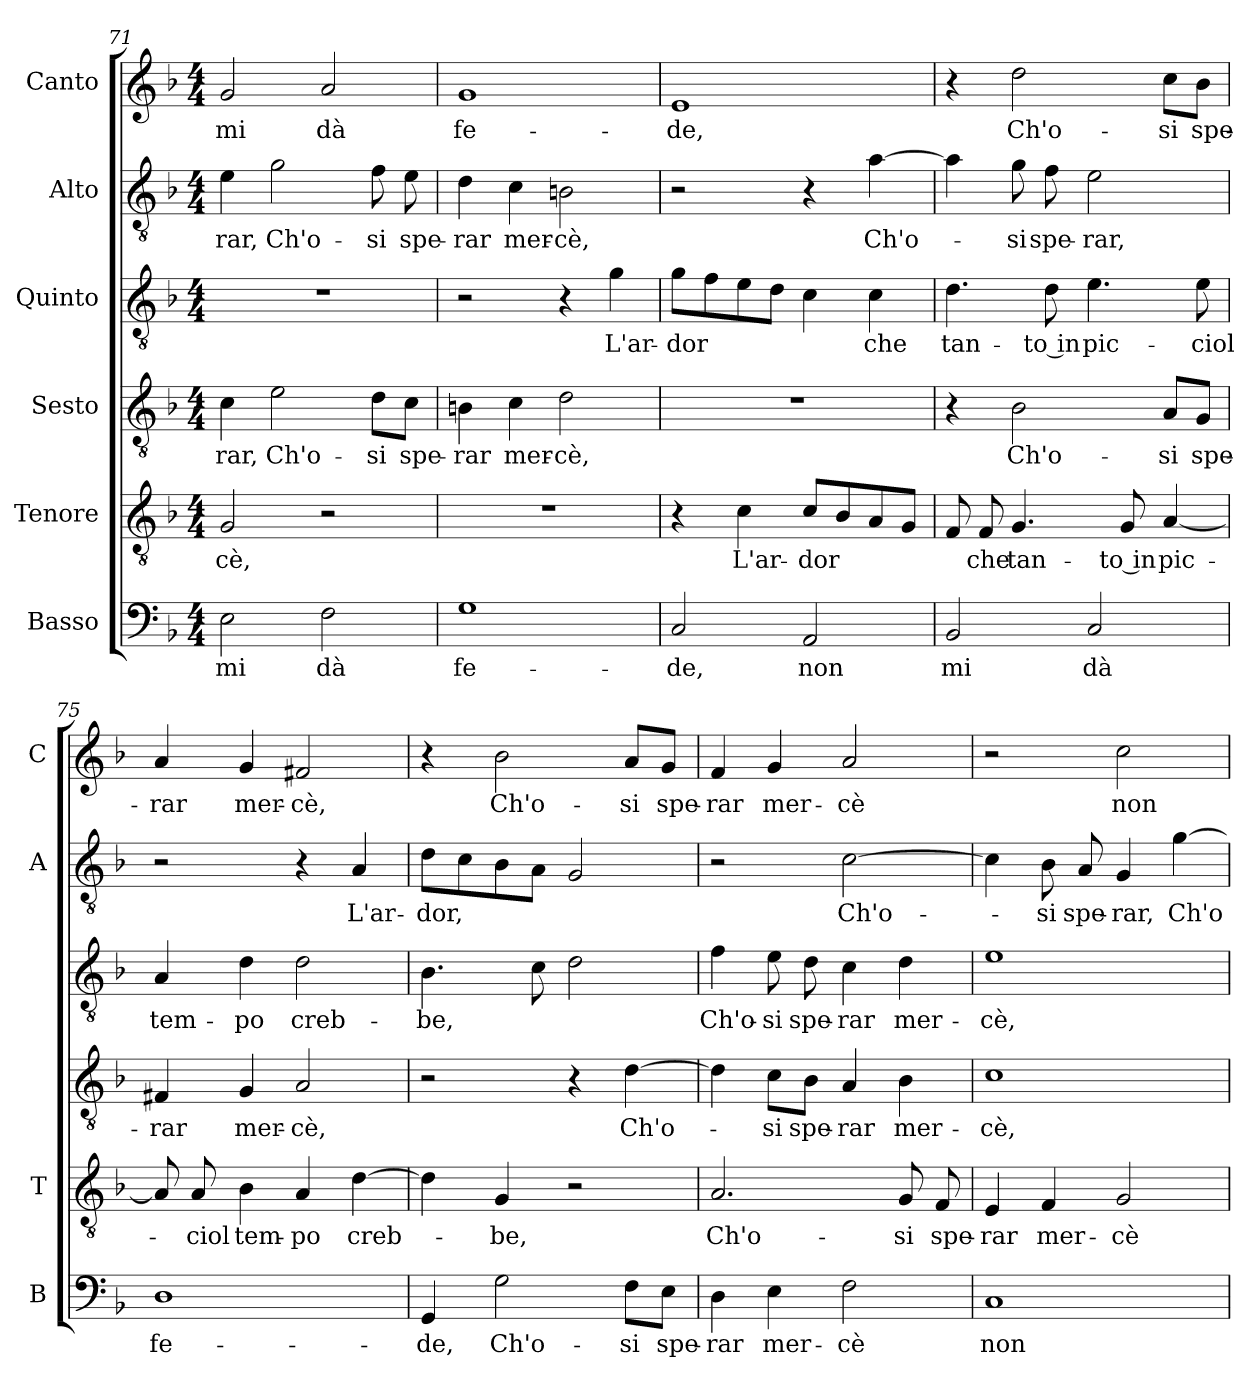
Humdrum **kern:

**kern	**text	**kern	**text	**kern	**text	**kern	**text	**kern	**text	**kern	**text
*part6	*part6	*part5	*part5	*part4	*part4	*part3	*part3	*part2	*part2	*part1	*part1
*staff6	*staff6	*staff5	*staff5	*staff4	*staff4	*staff3	*staff3	*staff2	*staff2	*staff1	*staff1
*I"Basso	*	*I"Tenore	*	*I"Sesto	*	*I"Quinto	*	*I"Alto	*	*I"Canto	*
*I'B	*	*I'T	*	*	*	*	*	*I'A	*	*I'C	*
!!LO:PB:g=z
*clefF4	*	*clefGv2	*	*clefGv2	*	*clefGv2	*	*clefGv2	*	*clefG2	*
*k[b-]	*	*k[b-]	*	*k[b-]	*	*k[b-]	*	*k[b-]	*	*k[b-]	*
*F:	*	*F:	*	*F:	*	*F:	*	*F:	*	*F:	*
*M4/4	*	*M4/4	*	*M4/4	*	*M4/4	*	*M4/4	*	*M4/4	*
=71	=71	=71	=71	=71	=71	=71	=71	=71	=71	=71	=71
!	!LO:LY:b	!	!	!	!	!	!	!	!	!	!
!	!	!	!LO:LY:b	!	!	!	!	!	!	!	!
!	!	!	!	!	!LO:LY:b	!	!	!	!	!	!
!	!	!	!	!	!	!	!	!	!LO:LY:b	!	!
!	!	!	!	!	!	!	!	!	!	!	!LO:LY:b
2E\	mi	2G/	-cè,	4c\	-rar,	1r	.	4e\	-rar,	2g/	mi
!	!	!	!	!	!LO:LY:b	!	!	!	!	!	!
!	!	!	!	!	!	!	!	!	!LO:LY:b	!	!
.	.	.	.	2e\	Ch'o-	.	.	2g\	Ch'o-	.	.
!	!LO:LY:b	!	!	!	!	!	!	!	!	!	!
!	!	!	!	!	!	!	!	!	!	!	!LO:LY:b
2F\	dà	2r	.	.	.	.	.	.	.	2a/	dà
!	!	!	!	!	!LO:LY:b	!	!	!	!	!	!
!	!	!	!	!	!	!	!	!	!LO:LY:b	!	!
.	.	.	.	8d\L	-si	.	.	8f\	-si	.	.
!	!	!	!	!	!LO:LY:b	!	!	!	!	!	!
!	!	!	!	!	!	!	!	!	!LO:LY:b	!	!
.	.	.	.	8c\J	spe-	.	.	8e\	spe-	.	.
=72	=72	=72	=72	=72	=72	=72	=72	=72	=72	=72	=72
!	!LO:LY:b	!	!	!	!	!	!	!	!	!	!
!	!	!	!	!	!LO:LY:b	!	!	!	!	!	!
!	!	!	!	!	!	!	!	!	!LO:LY:b	!	!
!	!	!	!	!	!	!	!	!	!	!	!LO:LY:b
1G	fe-	1r	.	4Bn\	-rar	2r	.	4d\	-rar	1g	fe-
!	!	!	!	!	!LO:LY:b	!	!	!	!	!	!
!	!	!	!	!	!	!	!	!	!LO:LY:b	!	!
.	.	.	.	4c\	mer-	.	.	4c\	mer-	.	.
!	!	!	!	!	!LO:LY:b	!	!	!	!	!	!
!	!	!	!	!	!	!	!	!	!LO:LY:b	!	!
.	.	.	.	2d\	-cè,	4r	.	2Bn\	-cè,	.	.
!	!	!	!	!	!	!	!LO:LY:b	!	!	!	!
.	.	.	.	.	.	4g\	L'ar-	.	.	.	.
=73	=73	=73	=73	=73	=73	=73	=73	=73	=73	=73	=73
!	!LO:LY:b	!	!	!	!	!	!	!	!	!	!
!	!	!	!	!	!	!	!LO:LY:b	!	!	!	!
!	!	!	!	!	!	!	!	!	!	!	!LO:LY:b
2C/	-de,	4r	.	1r	.	8g\L	-dor	2r	.	1e	-de,
.	.	.	.	.	.	8f\	.	.	.	.	.
!	!	!	!LO:LY:b	!	!	!	!	!	!	!	!
.	.	4c\	L'ar-	.	.	8e\	.	.	.	.	.
.	.	.	.	.	.	8d\J	.	.	.	.	.
!	!LO:LY:b	!	!	!	!	!	!	!	!	!	!
!	!	!	!LO:LY:b	!	!	!	!	!	!	!	!
2AA/	non	8c/L	-dor	.	.	4c\	.	4r	.	.	.
.	.	8B-/	.	.	.	.	.	.	.	.	.
!	!	!	!	!	!	!	!LO:LY:b	!	!	!	!
!	!	!	!	!	!	!	!	!	!LO:LY:b	!	!
.	.	8A/	.	.	.	4c\	che	[4a\	Ch'o-	.	.
.	.	8G/J	.	.	.	.	.	.	.	.	.
=74	=74	=74	=74	=74	=74	=74	=74	=74	=74	=74	=74
!	!LO:LY:b	!	!	!	!	!	!	!	!	!	!
!	!	!	!	!	!	!	!LO:LY:b	!	!	!	!
2BB-/	mi	8F/	.	4r	.	4.d\	tan-	4a\]	.	4r	.
!	!	!	!LO:LY:b	!	!	!	!	!	!	!	!
.	.	8F/	che	.	.	.	.	.	.	.	.
!	!	!	!LO:LY:b	!	!	!	!	!	!	!	!
!	!	!	!	!	!LO:LY:b	!	!	!	!	!	!
!	!	!	!	!	!	!	!	!	!LO:LY:b	!	!
!	!	!	!	!	!	!	!	!	!	!	!LO:LY:b
.	.	4.G/	tan-	2B-\	Ch'o-	.	.	8g\	-si	2dd\	Ch'o-
!	!	!	!	!	!	!	!LO:LY:b	!	!	!	!
!	!	!	!	!	!	!	!	!	!LO:LY:b	!	!
.	.	.	.	.	.	8d\	-to in	8f\	spe-	.	.
!	!LO:LY:b	!	!	!	!	!	!	!	!	!	!
!	!	!	!	!	!	!	!LO:LY:b	!	!	!	!
!	!	!	!	!	!	!	!	!	!LO:LY:b	!	!
2C/	dà	.	.	.	.	4.e\	pic-	2e\	-rar,	.	.
!	!	!	!LO:LY:b	!	!	!	!	!	!	!	!
.	.	8G/	-to in	.	.	.	.	.	.	.	.
!	!	!	!LO:LY:b	!	!	!	!	!	!	!	!
!	!	!	!	!	!LO:LY:b	!	!	!	!	!	!
!	!	!	!	!	!	!	!	!	!	!	!LO:LY:b
.	.	[4A/	pic-	8A/L	-si	.	.	.	.	8cc\L	-si
!	!	!	!	!	!LO:LY:b	!	!	!	!	!	!
!	!	!	!	!	!	!	!LO:LY:b	!	!	!	!
!	!	!	!	!	!	!	!	!	!	!	!LO:LY:b
.	.	.	.	8G/J	spe-	8e\	-ciol	.	.	8b-\J	spe-
=75	=75	=75	=75	=75	=75	=75	=75	=75	=75	=75	=75
!	!LO:LY:b	!	!	!	!	!	!	!	!	!	!
!	!	!	!	!	!LO:LY:b	!	!	!	!	!	!
!	!	!	!	!	!	!	!LO:LY:b	!	!	!	!
!	!	!	!	!	!	!	!	!	!	!	!LO:LY:b
1D	fe-	8A/]	.	4F#X/	-rar	4A/	tem-	2r	.	4a/	-rar
!	!	!	!LO:LY:b	!	!	!	!	!	!	!	!
.	.	8A/	-ciol	.	.	.	.	.	.	.	.
!	!	!	!LO:LY:b	!	!	!	!	!	!	!	!
!	!	!	!	!	!LO:LY:b	!	!	!	!	!	!
!	!	!	!	!	!	!	!LO:LY:b	!	!	!	!
!	!	!	!	!	!	!	!	!	!	!	!LO:LY:b
.	.	4B-\	tem-	4G/	mer-	4d\	-po	.	.	4g/	mer-
!	!	!	!LO:LY:b	!	!	!	!	!	!	!	!
!	!	!	!	!	!LO:LY:b	!	!	!	!	!	!
!	!	!	!	!	!	!	!LO:LY:b	!	!	!	!
!	!	!	!	!	!	!	!	!	!	!	!LO:LY:b
.	.	4A/	-po	2A/	-cè,	2d\	creb-	4r	.	2f#X/	-cè,
!	!	!	!LO:LY:b	!	!	!	!	!	!	!	!
!	!	!	!	!	!	!	!	!	!LO:LY:b	!	!
.	.	[4d\	creb-	.	.	.	.	4A/	L'ar-	.	.
=76	=76	=76	=76	=76	=76	=76	=76	=76	=76	=76	=76
!	!LO:LY:b	!	!	!	!	!	!	!	!	!	!
!	!	!	!	!	!	!	!LO:LY:b	!	!	!	!
!	!	!	!	!	!	!	!	!	!LO:LY:b	!	!
4GG/	-de,	4d\]	.	2r	.	4.B-\	-be,	8d\L	-dor,	4r	.
.	.	.	.	.	.	.	.	8c\	.	.	.
!	!LO:LY:b	!	!	!	!	!	!	!	!	!	!
!	!	!	!LO:LY:b	!	!	!	!	!	!	!	!
!	!	!	!	!	!	!	!	!	!	!	!LO:LY:b
2G\	Ch'o-	4G/	-be,	.	.	.	.	8B-\	.	2b-\	Ch'o-
.	.	.	.	.	.	8c\	.	8A\J	.	.	.
.	.	2r	.	4r	.	2d\	.	2G/	.	.	.
!	!LO:LY:b	!	!	!	!	!	!	!	!	!	!
!	!	!	!	!	!LO:LY:b	!	!	!	!	!	!
!	!	!	!	!	!	!	!	!	!	!	!LO:LY:b
8F\L	-si	.	.	[4d\	Ch'o-	.	.	.	.	8a/L	-si
!	!LO:LY:b	!	!	!	!	!	!	!	!	!	!
!	!	!	!	!	!	!	!	!	!	!	!LO:LY:b
8E\J	spe-	.	.	.	.	.	.	.	.	8g/J	spe-
!!LO:LB:g=z
=77	=77	=77	=77	=77	=77	=77	=77	=77	=77	=77	=77
!	!LO:LY:b	!	!	!	!	!	!	!	!	!	!
!	!	!	!LO:LY:b	!	!	!	!	!	!	!	!
!	!	!	!	!	!	!	!LO:LY:b	!	!	!	!
!	!	!	!	!	!	!	!	!	!	!	!LO:LY:b
4D\	-rar	2.A/	Ch'o-	4d\]	.	4f\	Ch'o-	2r	.	4f/	-rar
!	!LO:LY:b	!	!	!	!	!	!	!	!	!	!
!	!	!	!	!	!LO:LY:b	!	!	!	!	!	!
!	!	!	!	!	!	!	!LO:LY:b	!	!	!	!
!	!	!	!	!	!	!	!	!	!	!	!LO:LY:b
4E\	mer-	.	.	8c\L	-si	8e\	-si	.	.	4g/	mer-
!	!	!	!	!	!LO:LY:b	!	!	!	!	!	!
!	!	!	!	!	!	!	!LO:LY:b	!	!	!	!
.	.	.	.	8B-\J	spe-	8d\	spe-	.	.	.	.
!	!LO:LY:b	!	!	!	!	!	!	!	!	!	!
!	!	!	!	!	!LO:LY:b	!	!	!	!	!	!
!	!	!	!	!	!	!	!LO:LY:b	!	!	!	!
!	!	!	!	!	!	!	!	!	!LO:LY:b	!	!
!	!	!	!	!	!	!	!	!	!	!	!LO:LY:b
2F\	-cè	.	.	4A/	-rar	4c\	-rar	[2c\	Ch'o-	2a/	-cè
!	!	!	!LO:LY:b	!	!	!	!	!	!	!	!
!	!	!	!	!	!LO:LY:b	!	!	!	!	!	!
!	!	!	!	!	!	!	!LO:LY:b	!	!	!	!
.	.	8G/	-si	4B-\	mer-	4d\	mer-	.	.	.	.
!	!	!	!LO:LY:b	!	!	!	!	!	!	!	!
.	.	8F/	spe-	.	.	.	.	.	.	.	.
=78	=78	=78	=78	=78	=78	=78	=78	=78	=78	=78	=78
!	!LO:LY:b	!	!	!	!	!	!	!	!	!	!
!	!	!	!LO:LY:b	!	!	!	!	!	!	!	!
!	!	!	!	!	!LO:LY:b	!	!	!	!	!	!
!	!	!	!	!	!	!	!LO:LY:b	!	!	!	!
1C	non	4E/	-rar	1c	-cè,	1e	-cè,	4c\]	.	2r	.
!	!	!	!LO:LY:b	!	!	!	!	!	!	!	!
!	!	!	!	!	!	!	!	!	!LO:LY:b	!	!
.	.	4F/	mer-	.	.	.	.	8B-\	-si	.	.
!	!	!	!	!	!	!	!	!	!LO:LY:b	!	!
.	.	.	.	.	.	.	.	8A/	spe-	.	.
!	!	!	!LO:LY:b	!	!	!	!	!	!	!	!
!	!	!	!	!	!	!	!	!	!LO:LY:b	!	!
!	!	!	!	!	!	!	!	!	!	!	!LO:LY:b
.	.	2G/	-cè	.	.	.	.	4G/	-rar,	2cc\	non
!	!	!	!	!	!	!	!	!	!LO:LY:b	!	!
.	.	.	.	.	.	.	.	[4g\	Ch'o-	.	.
=	=	=	=	=	=	=	=	=	=	=	=
*-	*-	*-	*-	*-	*-	*-	*-	*-	*-	*-	*-
